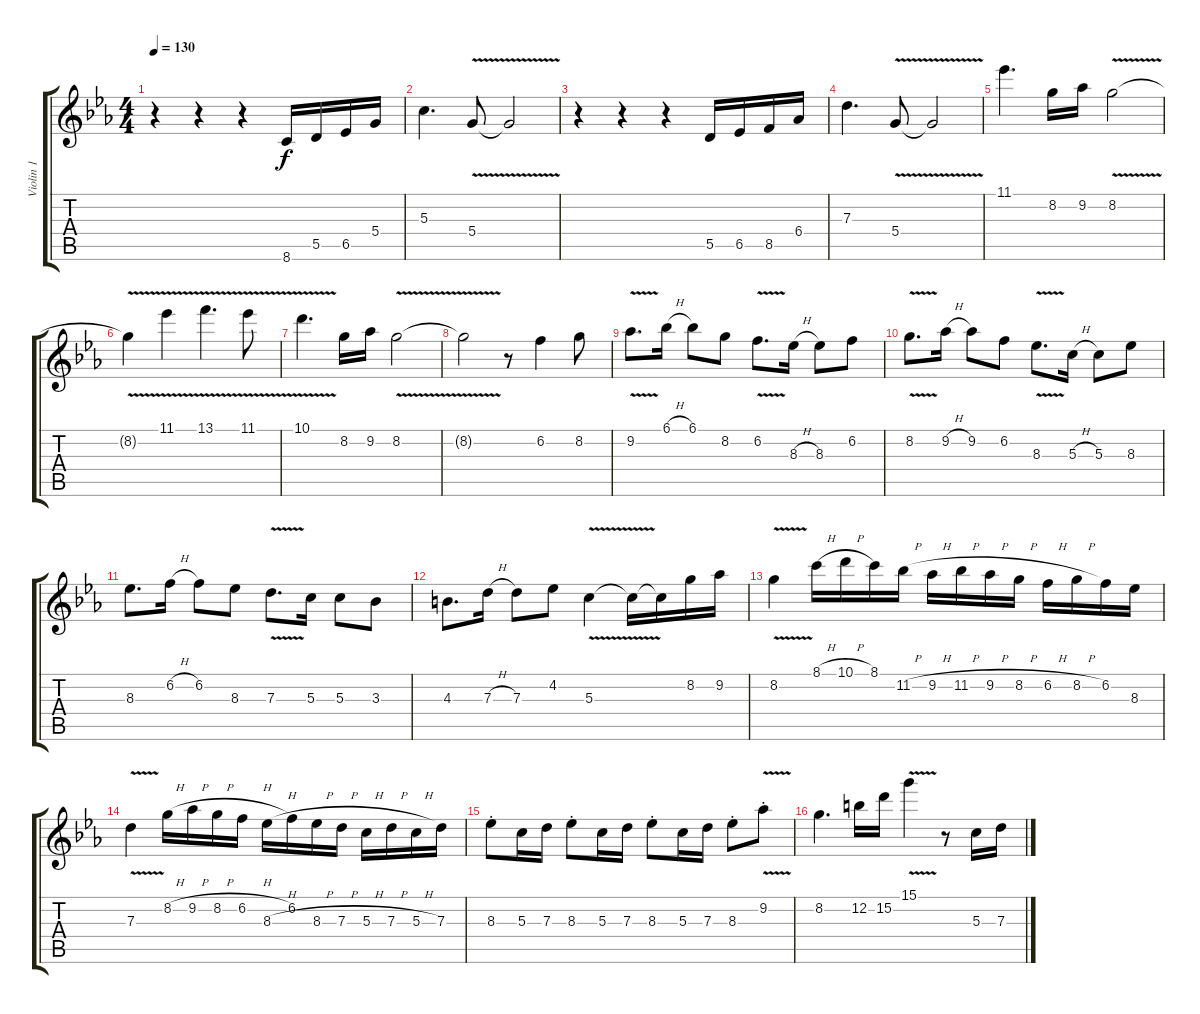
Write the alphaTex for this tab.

\track ("Violin 1" "Violin 1") {instrument distortionguitar}
\staff {score tabs}
\tuning (E4 B3 G3 D3 A2 E2) {hide}
\ts (4 4)
\tempo 130
\clef g2
\ks eb
r.4{dy f} r.4 r.4 8.6.16 5.5.16 6.5.16 5.4.16 |
5.3.4{d} 5.4{v}.8 5.4{t}.2 |
r.4 r.4 r.4 5.5.16 6.5.16 8.5.16 6.4.16 |
7.3.4{d} 5.4{v}.8 5.4{t}.2 |
11.1.4{d} 8.2.16 9.2.16 8.2{v}.2 |
8.2{t}.4 11.1{v}.4 13.1{v}.4{d} 11.1{v}.8 |
10.1{v}.4{d} 8.2.16 9.2.16 8.2{v}.2 |
8.2{t}.2 r.8 6.2.4 8.2.8 |
9.2{v}.8{d} 6.1{h}.16 6.1.8 8.2.8 6.2{v}.8{d} 8.3{h}.16 8.3.8 6.2.8 |
8.2{v}.8{d} 9.2{h}.16 9.2.8 6.2.8 8.3{v}.8{d} 5.3{h}.16 5.3.8 8.3.8 |
8.3.8{d} 6.2{h}.16 6.2.8 8.3.8 7.3{v}.8{d} 5.3.16 5.3.8 3.3.8 |
4.3.8{d} 7.3{h}.16 7.3.8 4.2.8 5.3{v}.4 5.3{t}.16 5.3{t}.16 8.2.16 9.2.16 |
8.2{v}.4 8.1{h}.16 10.1{h}.16 8.1.16 11.2{h}.16 9.2{h}.16 11.2{h}.16 9.2{h}.16 8.2{h}.16 6.2{h}.16 8.2{h}.16 6.2.16 8.3.16 |
7.3{v}.4 8.2{h}.16 9.2{h}.16 8.2{h}.16 6.2{h}.16 8.3{h}.16 6.2.16 8.3{h}.16 7.3{h}.16 5.3{h}.16 7.3{h}.16 5.3{h}.16 7.3.16 |
8.3{st}.8 5.3.16 7.3.16 8.3{st}.8 5.3.16 7.3.16 8.3{st}.8 5.3.16 7.3.16 8.3{st}.8 9.2{v st}.8 |
8.2.4{d} 12.2.16 15.2.16 15.1{v}.4 r.8 5.3.16 7.3.16
